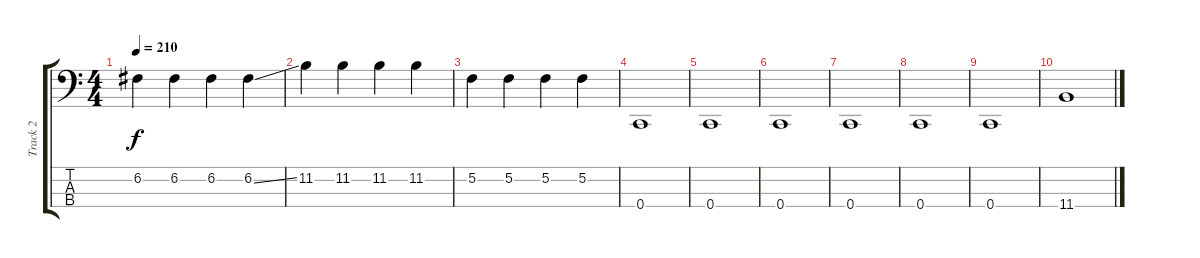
\track ("Track 2" "Track 2") {instrument electricbassfinger}
\staff {score tabs}
\tuning (F2 C2 G1 C1) {hide}
\ts (4 4)
\tempo 210
\clef f4
\ks c
6.2.4{dy f} 6.2.4 6.2.4 6.2{ss}.4 |
11.2.4 11.2.4 11.2.4 11.2.4 |
5.2.4 5.2.4 5.2.4 5.2.4 |
0.4.1 |
0.4.1 |
0.4.1 |
0.4.1 |
0.4.1 |
0.4.1 |
11.4.1
